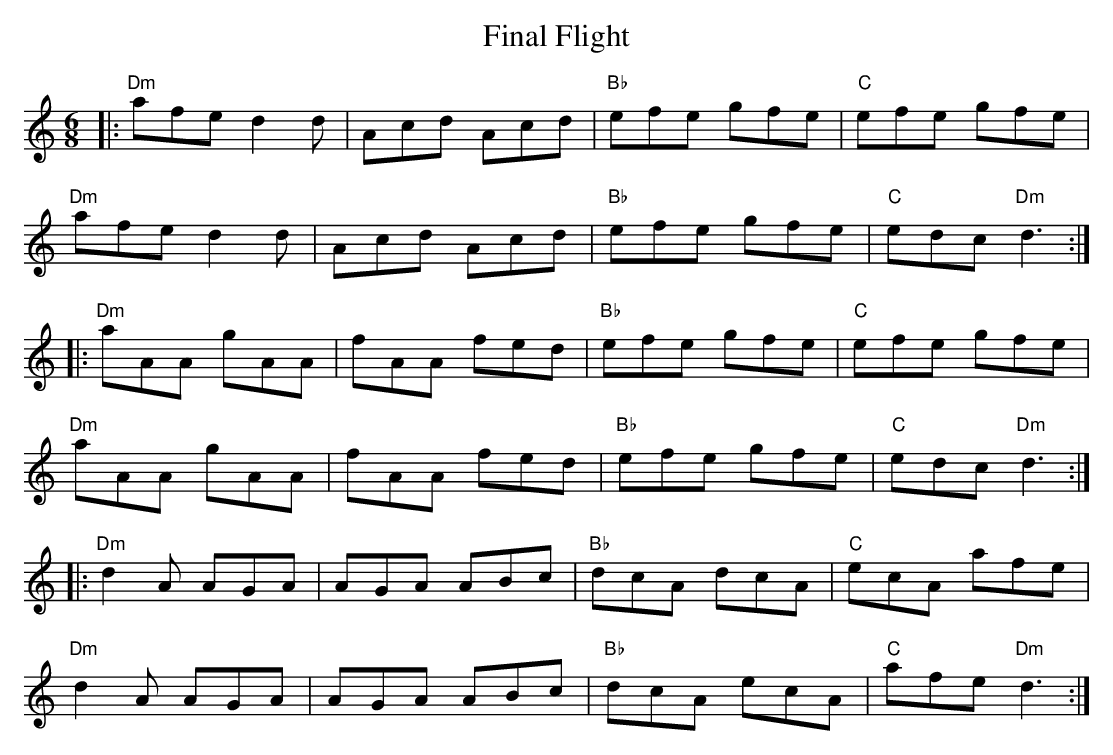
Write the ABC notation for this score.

X:1
T: Final Flight
M: 6/8
L: 1/8
K: Ddor
|:"Dm"afe d2 d|Acd Acd|"Bb"efe gfe|"C"efe gfe|
"Dm"afe d2 d|Acd Acd|"Bb"efe gfe|"C"edc "Dm"d3:|
|:"Dm"aAA gAA|fAA fed|"Bb"efe gfe|"C"efe gfe|
"Dm"aAA gAA|fAA fed|"Bb"efe gfe|"C"edc "Dm"d3:|
|:"Dm"d2 A AGA|AGA ABc|"Bb"dcA dcA|"C"ecA afe|
"Dm"d2 A AGA|AGA ABc|"Bb"dcA ecA|"C"afe "Dm"d3:|
